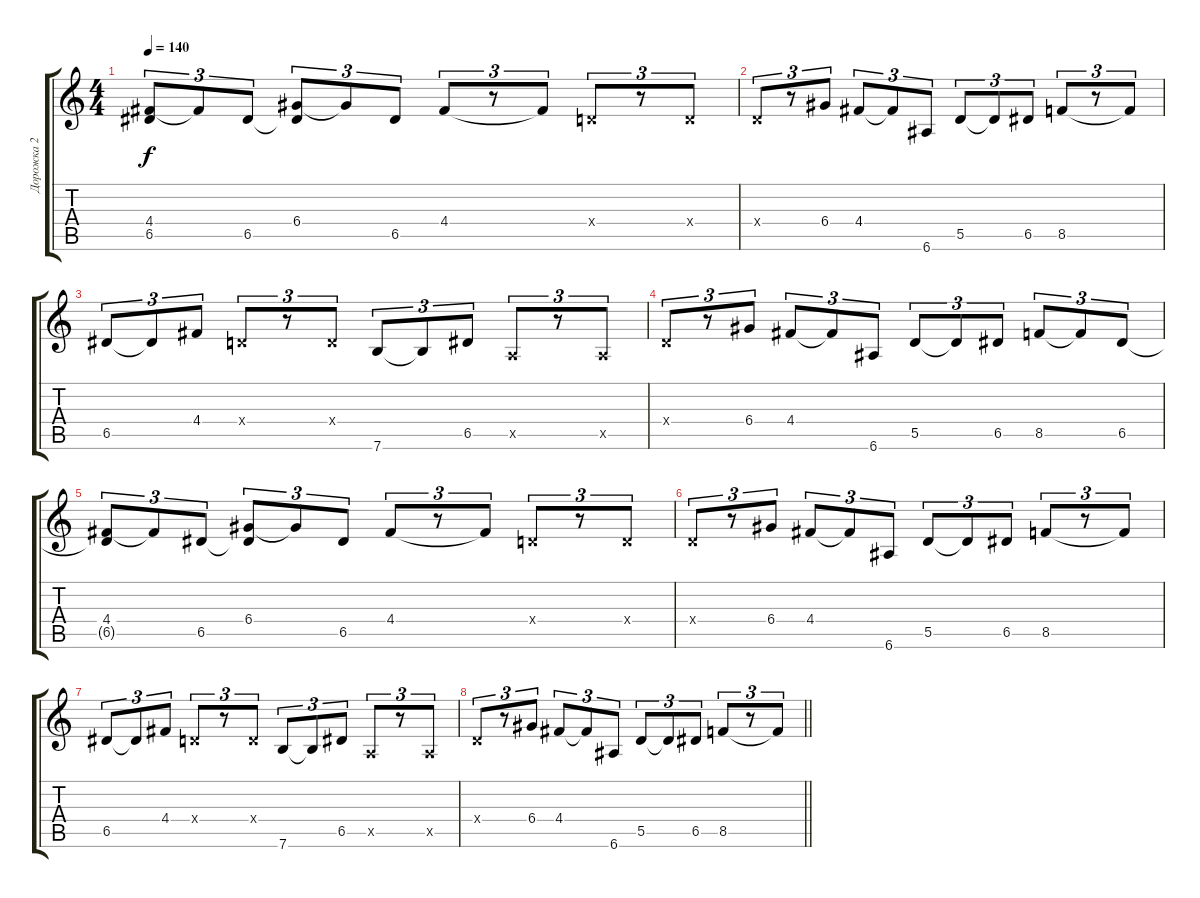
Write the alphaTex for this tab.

\track ("Дорожка 2" "Дорожка 2") {instrument acousticguitarsteel}
\staff {score tabs}
\tuning (E4 B3 G3 D3 A2 E2) {hide}
\ts (4 4)
\tempo 140
\clef g2
\ks c
(4.4 6.5{t}).8{tu (3 2) dy f} 4.4{t}.8{tu (3 2)} 6.5.8{tu (3 2)} (6.4 6.5{t}).8{tu (3 2)} 6.4{t}.8{tu (3 2)} 6.5.8{tu (3 2)} 4.4.8{tu (3 2)} r.8{tu (3 2)} 4.4{t}.8{tu (3 2)} 0.4{x}.8{tu (3 2)} r.8{tu (3 2)} 0.4{x}.8{tu (3 2)} |
0.4{x}.8{tu (3 2)} r.8{tu (3 2)} 6.4.8{tu (3 2)} 4.4.8{tu (3 2)} 4.4{t}.8{tu (3 2)} 6.6.8{tu (3 2)} 5.5.8{tu (3 2)} 5.5{t}.8{tu (3 2)} 6.5.8{tu (3 2)} 8.5.8{tu (3 2)} r.8{tu (3 2)} 8.5{t}.8{tu (3 2)} |
6.5.8{tu (3 2)} 6.5{t}.8{tu (3 2)} 4.4.8{tu (3 2)} 0.4{x}.8{tu (3 2)} r.8{tu (3 2)} 0.4{x}.8{tu (3 2)} 7.6.8{tu (3 2)} 7.6{t}.8{tu (3 2)} 6.5.8{tu (3 2)} 0.5{x}.8{tu (3 2)} r.8{tu (3 2)} 0.5{x}.8{tu (3 2)} |
0.4{x}.8{tu (3 2)} r.8{tu (3 2)} 6.4.8{tu (3 2)} 4.4.8{tu (3 2)} 4.4{t}.8{tu (3 2)} 6.6.8{tu (3 2)} 5.5.8{tu (3 2)} 5.5{t}.8{tu (3 2)} 6.5.8{tu (3 2)} 8.5.8{tu (3 2)} 8.5{t}.8{tu (3 2)} 6.5.8{tu (3 2)} |
(4.4 6.5{t}).8{tu (3 2)} 4.4{t}.8{tu (3 2)} 6.5.8{tu (3 2)} (6.4 6.5{t}).8{tu (3 2)} 6.4{t}.8{tu (3 2)} 6.5.8{tu (3 2)} 4.4.8{tu (3 2)} r.8{tu (3 2)} 4.4{t}.8{tu (3 2)} 0.4{x}.8{tu (3 2)} r.8{tu (3 2)} 0.4{x}.8{tu (3 2)} |
0.4{x}.8{tu (3 2)} r.8{tu (3 2)} 6.4.8{tu (3 2)} 4.4.8{tu (3 2)} 4.4{t}.8{tu (3 2)} 6.6.8{tu (3 2)} 5.5.8{tu (3 2)} 5.5{t}.8{tu (3 2)} 6.5.8{tu (3 2)} 8.5.8{tu (3 2)} r.8{tu (3 2)} 8.5{t}.8{tu (3 2)} |
6.5.8{tu (3 2)} 6.5{t}.8{tu (3 2)} 4.4.8{tu (3 2)} 0.4{x}.8{tu (3 2)} r.8{tu (3 2)} 0.4{x}.8{tu (3 2)} 7.6.8{tu (3 2)} 7.6{t}.8{tu (3 2)} 6.5.8{tu (3 2)} 0.5{x}.8{tu (3 2)} r.8{tu (3 2)} 0.5{x}.8{tu (3 2)} |
\barLineRight lightlight
0.4{x}.8{tu (3 2)} r.8{tu (3 2)} 6.4.8{tu (3 2)} 4.4.8{tu (3 2)} 4.4{t}.8{tu (3 2)} 6.6.8{tu (3 2)} 5.5.8{tu (3 2)} 5.5{t}.8{tu (3 2)} 6.5.8{tu (3 2)} 8.5.8{tu (3 2)} r.8{tu (3 2)} 8.5{t}.8{tu (3 2)}
